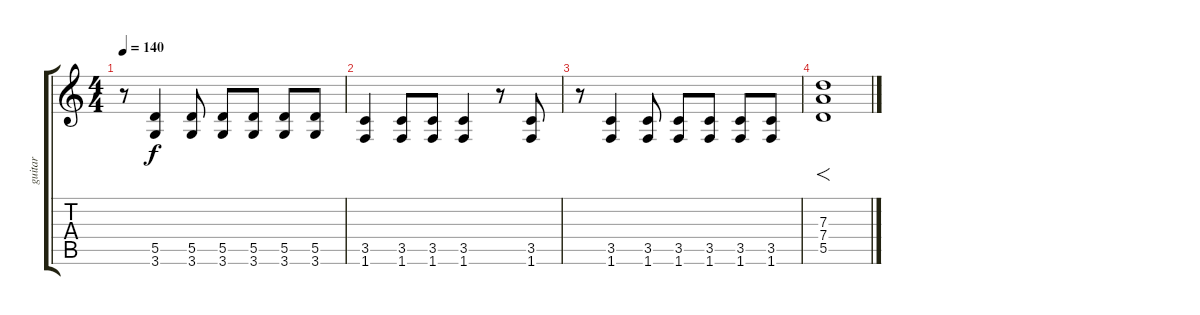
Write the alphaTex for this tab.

\track ("guitar" "guitar") {instrument overdrivenguitar}
\staff {score tabs}
\tuning (E4 B3 G3 D3 A2 E2) {hide}
\ts (4 4)
\tempo 140
\clef g2
\ks c
r.8{dy f} (5.5 3.6).4 (5.5 3.6).8 (5.5 3.6).8 (5.5 3.6).8 (5.5 3.6).8 (5.5 3.6).8 |
(3.5 1.6).4 (3.5 1.6).8 (3.5 1.6).8 (3.5 1.6).4 r.8 (3.5 1.6).8 |
r.8 (3.5 1.6).4 (3.5 1.6).8 (3.5 1.6).8 (3.5 1.6).8 (3.5 1.6).8 (3.5 1.6).8 |
(7.3 7.4 5.5).1{f}
